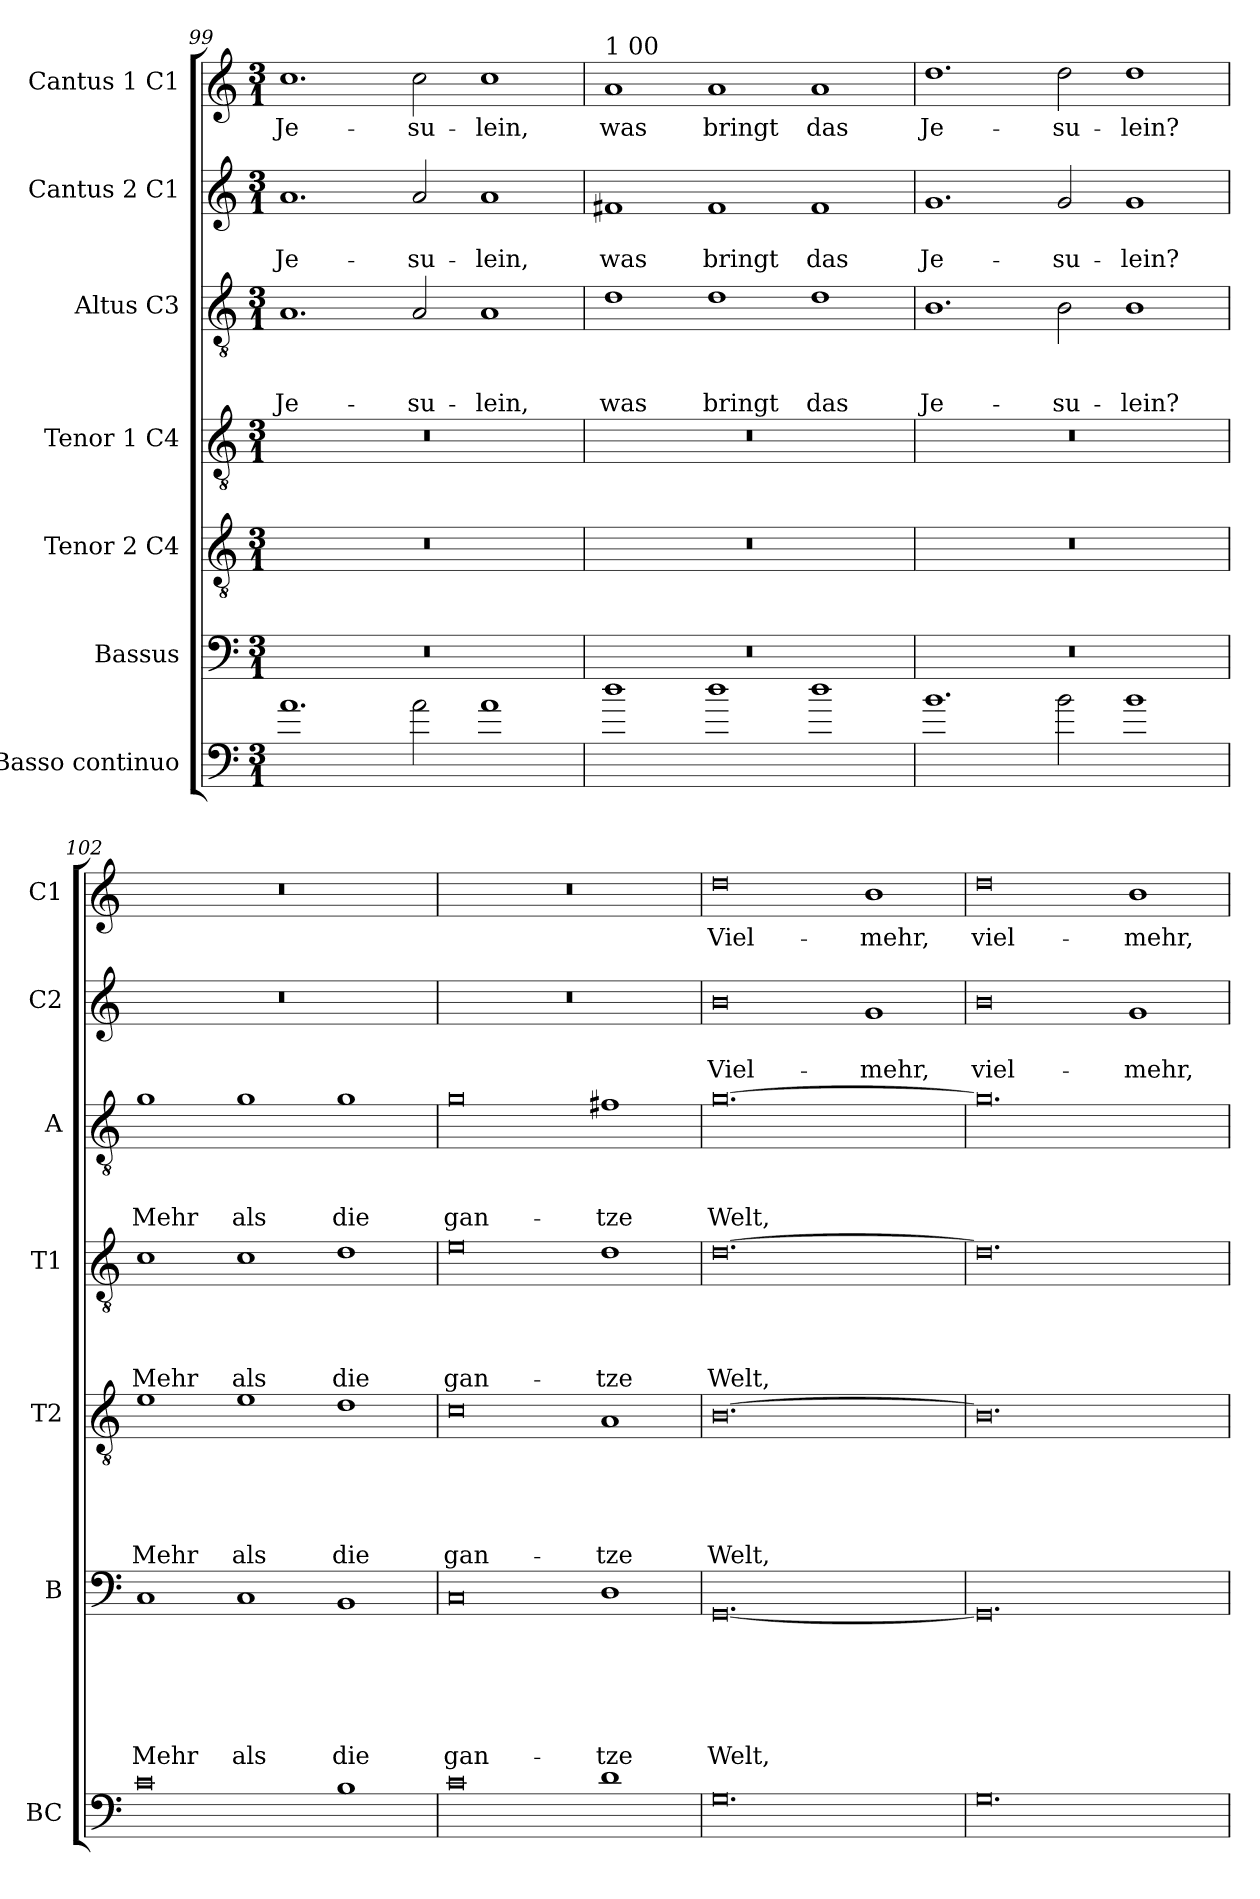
**kern	**kern	**text	**text	**text	**text	**text	**text	**kern	**text	**text	**text	**text	**text	**kern	**text	**text	**text	**text	**kern	**text	**text	**text	**kern	**text	**text	**kern	**text
*part7	*part6	*part6	*part6	*part6	*part6	*part6	*part6	*part5	*part5	*part5	*part5	*part5	*part5	*part4	*part4	*part4	*part4	*part4	*part3	*part3	*part3	*part3	*part2	*part2	*part2	*part1	*part1
*staff7	*staff6	*staff6	*staff6	*staff6	*staff6	*staff6	*staff6	*staff5	*staff5	*staff5	*staff5	*staff5	*staff5	*staff4	*staff4	*staff4	*staff4	*staff4	*staff3	*staff3	*staff3	*staff3	*staff2	*staff2	*staff2	*staff1	*staff1
*I"Basso continuo	*I"Bassus	*	*	*	*	*	*	*I"Tenor 2 C4	*	*	*	*	*	*I"Tenor 1 C4	*	*	*	*	*I"Altus C3	*	*	*	*I"Cantus 2 C1	*	*	*I"Cantus 1 C1	*
*I'BC	*I'B	*	*	*	*	*	*	*I'T2	*	*	*	*	*	*I'T1	*	*	*	*	*I'A	*	*	*	*I'C2	*	*	*I'C1	*
*clefF4	*clefF4	*	*	*	*	*	*	*clefGv2	*	*	*	*	*	*clefGv2	*	*	*	*	*clefGv2	*	*	*	*clefG2	*	*	*clefG2	*
*ITrd7c12	*	*	*	*	*	*	*	*	*	*	*	*	*	*	*	*	*	*	*	*	*	*	*	*	*	*	*
*k[]	*k[]	*	*	*	*	*	*	*k[]	*	*	*	*	*	*k[]	*	*	*	*	*k[]	*	*	*	*k[]	*	*	*k[]	*
*C:	*C:	*	*	*	*	*	*	*C:	*	*	*	*	*	*C:	*	*	*	*	*C:	*	*	*	*C:	*	*	*C:	*
*M3/1	*M3/1	*	*	*	*	*	*	*M3/1	*	*	*	*	*	*M3/1	*	*	*	*	*M3/1	*	*	*	*M3/1	*	*	*M3/1	*
=99	=99	=99	=99	=99	=99	=99	=99	=99	=99	=99	=99	=99	=99	=99	=99	=99	=99	=99	=99	=99	=99	=99	=99	=99	=99	=99	=99
!	!LO:N:vis=1	!	!	!	!	!	!	!LO:N:vis=1	!	!	!	!	!	!LO:N:vis=1	!	!	!	!	!	!	!	!LO:LY:b	!	!	!LO:LY:b	!	!LO:LY:b
1.A	0.r	.	.	.	.	.	.	0.r	.	.	.	.	.	0.r	.	.	.	.	1.A	.	.	Je-	1.a	.	Je-	1.cc	Je-
!	!	!	!	!	!	!	!	!	!	!	!	!	!	!	!	!	!	!	!	!	!	!LO:LY:b	!	!	!LO:LY:b	!	!LO:LY:b
2A\	.	.	.	.	.	.	.	.	.	.	.	.	.	.	.	.	.	.	2A/	.	.	-su-	2a/	.	-su-	2cc\	-su-
!	!	!	!	!	!	!	!	!	!	!	!	!	!	!	!	!	!	!	!	!	!	!LO:LY:b	!	!	!LO:LY:b	!	!LO:LY:b
1A	.	.	.	.	.	.	.	.	.	.	.	.	.	.	.	.	.	.	1A	.	.	-lein,	1a	.	-lein,	1cc	-lein,
!!LO:LB:g=z
=100	=100	=100	=100	=100	=100	=100	=100	=100	=100	=100	=100	=100	=100	=100	=100	=100	=100	=100	=100	=100	=100	=100	=100	=100	=100	=100	=100
!	!	!	!	!	!	!	!	!	!	!	!	!	!	!	!	!	!	!	!	!	!	!	!	!	!	!LO:TX:a:t=1 00	!
!	!LO:N:vis=1	!	!	!	!	!	!	!LO:N:vis=1	!	!	!	!	!	!LO:N:vis=1	!	!	!	!	!	!	!	!LO:LY:b	!	!	!LO:LY:b	!	!LO:LY:b
1d	0.r	.	.	.	.	.	.	0.r	.	.	.	.	.	0.r	.	.	.	.	1d	.	.	was	1f#X	.	was	1a	was
!	!	!	!	!	!	!	!	!	!	!	!	!	!	!	!	!	!	!	!	!	!	!LO:LY:b	!	!	!LO:LY:b	!	!LO:LY:b
1d	.	.	.	.	.	.	.	.	.	.	.	.	.	.	.	.	.	.	1d	.	.	bringt	1f#	.	bringt	1a	bringt
!	!	!	!	!	!	!	!	!	!	!	!	!	!	!	!	!	!	!	!	!	!	!LO:LY:b	!	!	!LO:LY:b	!	!LO:LY:b
1d	.	.	.	.	.	.	.	.	.	.	.	.	.	.	.	.	.	.	1d	.	.	das	1f#	.	das	1a	das
=101	=101	=101	=101	=101	=101	=101	=101	=101	=101	=101	=101	=101	=101	=101	=101	=101	=101	=101	=101	=101	=101	=101	=101	=101	=101	=101	=101
!	!LO:N:vis=1	!	!	!	!	!	!	!LO:N:vis=1	!	!	!	!	!	!LO:N:vis=1	!	!	!	!	!	!	!	!LO:LY:b	!	!	!LO:LY:b	!	!LO:LY:b
1.B	0.r	.	.	.	.	.	.	0.r	.	.	.	.	.	0.r	.	.	.	.	1.B	.	.	Je-	1.g	.	Je-	1.dd	Je-
!	!	!	!	!	!	!	!	!	!	!	!	!	!	!	!	!	!	!	!	!	!	!LO:LY:b	!	!	!LO:LY:b	!	!LO:LY:b
2B\	.	.	.	.	.	.	.	.	.	.	.	.	.	.	.	.	.	.	2B\	.	.	-su-	2g/	.	-su-	2dd\	-su-
!	!	!	!	!	!	!	!	!	!	!	!	!	!	!	!	!	!	!	!	!	!	!LO:LY:b:rj	!	!	!LO:LY:b:rj	!	!LO:LY:b:rj
1B	.	.	.	.	.	.	.	.	.	.	.	.	.	.	.	.	.	.	1B	.	.	-lein?	1g	.	-lein?	1dd	-lein?
=102	=102	=102	=102	=102	=102	=102	=102	=102	=102	=102	=102	=102	=102	=102	=102	=102	=102	=102	=102	=102	=102	=102	=102	=102	=102	=102	=102
!	!	!	!	!	!	!	!LO:LY:b	!	!	!	!	!	!LO:LY:b	!	!	!	!	!LO:LY:b	!	!	!	!LO:LY:b	!LO:N:vis=1	!	!	!LO:N:vis=1	!
0C	1C	.	.	.	.	.	Mehr	1e	.	.	.	.	Mehr	1c	.	.	.	Mehr	1g	.	.	Mehr	0.r	.	.	0.r	.
!	!	!	!	!	!	!	!LO:LY:b	!	!	!	!	!	!LO:LY:b	!	!	!	!	!LO:LY:b	!	!	!	!LO:LY:b	!	!	!	!	!
.	1C	.	.	.	.	.	als	1e	.	.	.	.	als	1c	.	.	.	als	1g	.	.	als	.	.	.	.	.
!	!	!	!	!	!	!	!LO:LY:b	!	!	!	!	!	!LO:LY:b	!	!	!	!	!LO:LY:b	!	!	!	!LO:LY:b	!	!	!	!	!
1BB>	1BB	.	.	.	.	.	die	1d	.	.	.	.	die	1d	.	.	.	die	1g	.	.	die	.	.	.	.	.
=103	=103	=103	=103	=103	=103	=103	=103	=103	=103	=103	=103	=103	=103	=103	=103	=103	=103	=103	=103	=103	=103	=103	=103	=103	=103	=103	=103
!	!	!	!	!	!	!	!LO:LY:b	!	!	!	!	!	!LO:LY:b	!	!	!	!	!LO:LY:b	!	!	!	!LO:LY:b	!LO:N:vis=1	!	!	!LO:N:vis=1	!
0C	0C	.	.	.	.	.	gan-	0c	.	.	.	.	gan-	0e	.	.	.	gan-	0g	.	.	gan-	0.r	.	.	0.r	.
!	!	!	!	!	!	!	!LO:LY:b	!	!	!	!	!	!LO:LY:b	!	!	!	!	!LO:LY:b	!	!	!	!LO:LY:b	!	!	!	!	!
1D	1D	.	.	.	.	.	-tze	1A	.	.	.	.	-tze	1d	.	.	.	-tze	1f#X	.	.	-tze	.	.	.	.	.
=104	=104	=104	=104	=104	=104	=104	=104	=104	=104	=104	=104	=104	=104	=104	=104	=104	=104	=104	=104	=104	=104	=104	=104	=104	=104	=104	=104
!	!	!	!	!	!	!	!LO:LY:b	!	!	!	!	!	!LO:LY:b	!	!	!	!	!LO:LY:b	!	!	!	!LO:LY:b	!	!	!LO:LY:b	!	!LO:LY:b
0.GG	[<0.GG	.	.	.	.	.	Welt,	[>0.B	.	.	.	.	Welt,	[>0.d	.	.	.	Welt,	[>0.g	.	.	Welt,	0b	.	Viel-	0dd	Viel-
!	!	!	!	!	!	!	!	!	!	!	!	!	!	!	!	!	!	!	!	!	!	!	!	!	!LO:LY:b	!	!LO:LY:b
.	.	.	.	.	.	.	.	.	.	.	.	.	.	.	.	.	.	.	.	.	.	.	1g	.	-mehr,	1b	-mehr,
=105	=105	=105	=105	=105	=105	=105	=105	=105	=105	=105	=105	=105	=105	=105	=105	=105	=105	=105	=105	=105	=105	=105	=105	=105	=105	=105	=105
!	!	!	!	!	!	!	!	!	!	!	!	!	!	!	!	!	!	!	!	!	!	!	!	!	!LO:LY:b	!	!LO:LY:b
0.GG	0.GG]	.	.	.	.	.	.	0.B]	.	.	.	.	.	0.d]	.	.	.	.	0.g]	.	.	.	0b	.	viel-	0dd	viel-
!	!	!	!	!	!	!	!	!	!	!	!	!	!	!	!	!	!	!	!	!	!	!	!	!	!LO:LY:b	!	!LO:LY:b
.	.	.	.	.	.	.	.	.	.	.	.	.	.	.	.	.	.	.	.	.	.	.	1g	.	-mehr,	1b	-mehr,
=	=	=	=	=	=	=	=	=	=	=	=	=	=	=	=	=	=	=	=	=	=	=	=	=	=	=	=
*-	*-	*-	*-	*-	*-	*-	*-	*-	*-	*-	*-	*-	*-	*-	*-	*-	*-	*-	*-	*-	*-	*-	*-	*-	*-	*-	*-
